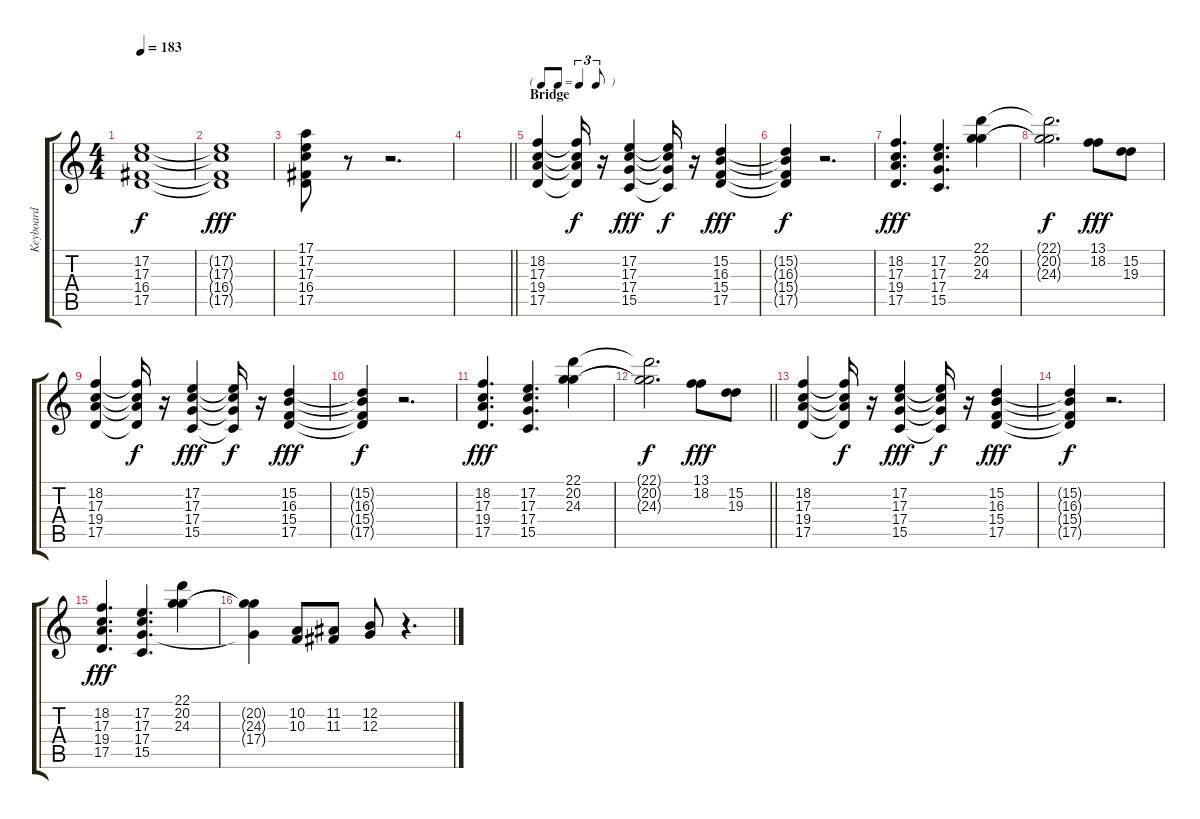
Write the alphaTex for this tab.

\track ("Keyboard" "Keyboard") {instrument drawbarorgan}
\staff {score tabs}
\tuning (E4 B3 G3 D3 A2 E2) {hide}
\ts (4 4)
\tempo 183
\clef g2
\ks c
(17.2 17.3 16.4 17.5).1{dy f} |
(17.2{t} 17.3{t} 16.4{t} 17.5{t}).1{dy fff} |
(17.1 17.2 17.3 16.4 17.5).8 r.8 r.2{d} |
\barLineRight lightlight
|
\tf triplet8th
\section ("" "Bridge")
(18.2 17.3 19.4 17.5).4 (18.2{t} 17.3{t} 19.4{t} 17.5{t}).16{dy f} r.16 (17.2 17.3 17.4 15.5).4{dy fff} (17.2{t} 17.3{t} 17.4{t} 15.5{t}).16{dy f} r.16 (15.2 16.3 15.4 17.5).4{dy fff} |
(15.2{t} 16.3{t} 15.4{t} 17.5{t}).4{dy f} r.2{d} |
(18.2 17.3 19.4 17.5).4{d dy fff} (17.2 17.3 17.4 15.5).4{d} (22.1 20.2 24.3).4 |
(22.1{t} 20.2{t} 24.3{t}).2{d dy f} (13.1 18.2).8{dy fff} (15.2 19.3).8 |
(18.2 17.3 19.4 17.5).4 (18.2{t} 17.3{t} 19.4{t} 17.5{t}).16{dy f} r.16 (17.2 17.3 17.4 15.5).4{dy fff} (17.2{t} 17.3{t} 17.4{t} 15.5{t}).16{dy f} r.16 (15.2 16.3 15.4 17.5).4{dy fff} |
(15.2{t} 16.3{t} 15.4{t} 17.5{t}).4{dy f} r.2{d} |
(18.2 17.3 19.4 17.5).4{d dy fff} (17.2 17.3 17.4 15.5).4{d} (22.1 20.2 24.3).4 |
\barLineRight lightlight
(22.1{t} 20.2{t} 24.3{t}).2{d dy f} (13.1 18.2).8{dy fff} (15.2 19.3).8 |
(18.2 17.3 19.4 17.5).4 (18.2{t} 17.3{t} 19.4{t} 17.5{t}).16{dy f} r.16 (17.2 17.3 17.4 15.5).4{dy fff} (17.2{t} 17.3{t} 17.4{t} 15.5{t}).16{dy f} r.16 (15.2 16.3 15.4 17.5).4{dy fff} |
(15.2{t} 16.3{t} 15.4{t} 17.5{t}).4{dy f} r.2{d} |
(18.2 17.3 19.4 17.5).4{d dy fff} (17.2 17.3 17.4 15.5).4{d} (22.1 20.2 24.3).4 |
(20.2{t} 24.3{t} 17.4{t}).4 (10.2 10.3).8 (11.2 11.3).8 (12.2 12.3).8 r.4{d}
